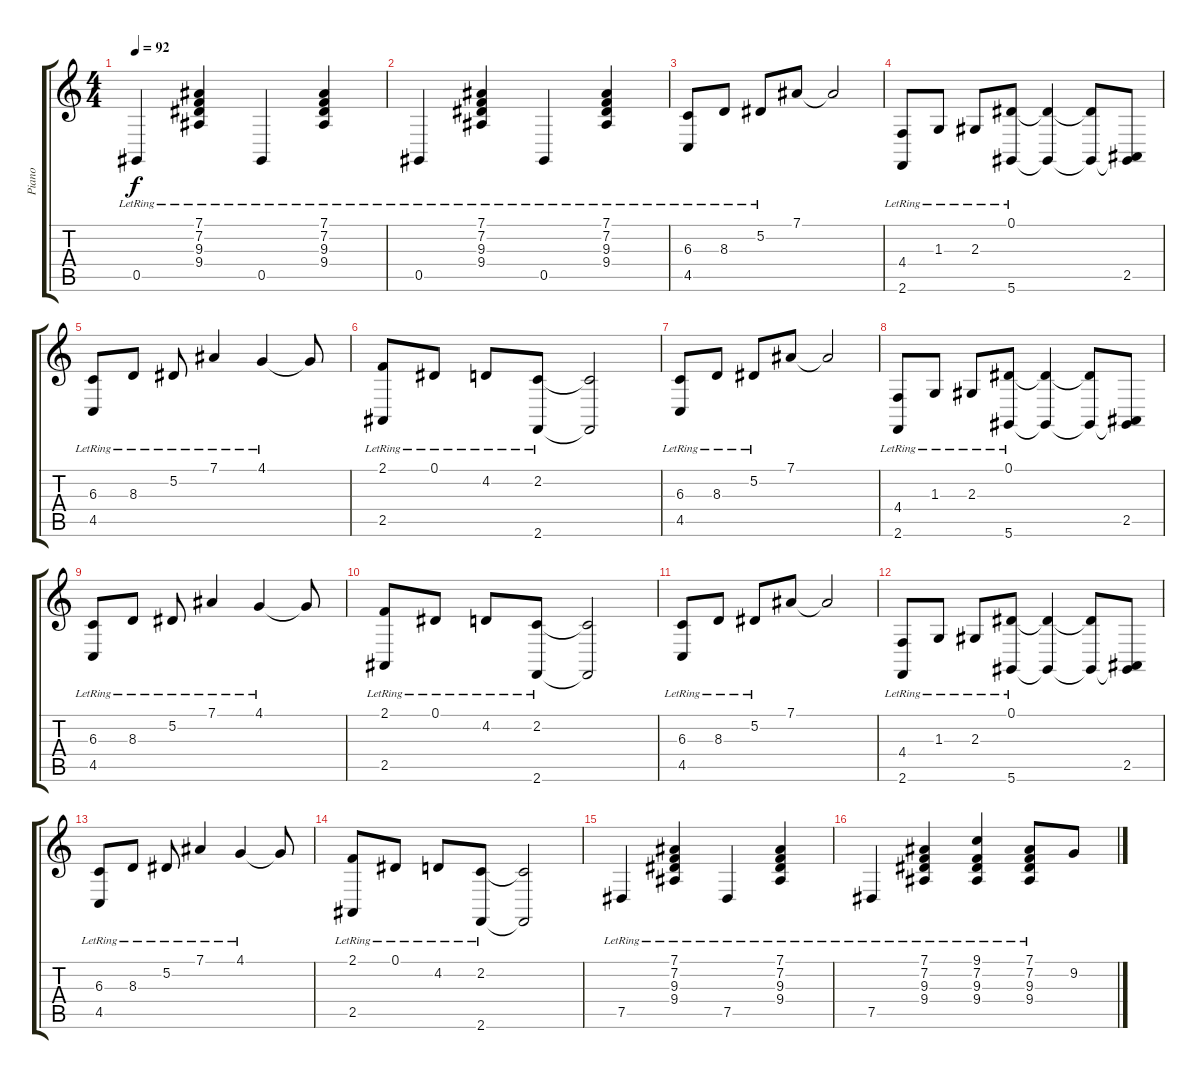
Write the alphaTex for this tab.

\track ("Piano" "Piano") {instrument acousticgrandpiano}
\staff {score tabs}
\tuning (Eb4 Bb3 Gb3 Db3 Ab2 Eb2) {hide}
\ts (4 4)
\tempo 92
\clef g2
\ks c
0.5{lr}.4{dy f} (7.1{lr} 7.2{lr} 9.3{lr} 9.4{lr}).4 0.5{lr}.4 (7.1{lr} 7.2{lr} 9.3{lr} 9.4{lr}).4 |
0.5{lr}.4 (7.1{lr} 7.2{lr} 9.3{lr} 9.4{lr}).4 0.5{lr}.4 (7.1{lr} 7.2{lr} 9.3{lr} 9.4{lr}).4 |
(6.3{lr} 4.5{lr}).8 8.3{lr}.8 5.2{lr}.8 7.1.8 7.1{t}.2 |
(4.4{lr} 2.6{lr}).8 1.3{lr}.8 2.3{lr}.8 (0.1{lr} 5.6).8 (0.1{t} 5.6{t}).4 (0.1{t} 5.6{t}).8 (2.5 5.6{t}).8 |
(6.3{lr} 4.5{lr}).8 8.3{lr}.8 5.2{lr}.8 7.1{lr}.4 4.1{lr}.4 4.1{t}.8 |
(2.1{lr} 2.5{lr}).8 0.1{lr}.8 4.2{lr}.8 (2.2{lr} 2.6{lr}).8 (2.2{t} 2.6{t}).2 |
(6.3{lr} 4.5{lr}).8 8.3{lr}.8 5.2{lr}.8 7.1.8 7.1{t}.2 |
(4.4{lr} 2.6{lr}).8 1.3{lr}.8 2.3{lr}.8 (0.1{lr} 5.6).8 (0.1{t} 5.6{t}).4 (0.1{t} 5.6{t}).8 (2.5 5.6{t}).8 |
(6.3{lr} 4.5{lr}).8 8.3{lr}.8 5.2{lr}.8 7.1{lr}.4 4.1{lr}.4 4.1{t}.8 |
(2.1{lr} 2.5{lr}).8 0.1{lr}.8 4.2{lr}.8 (2.2{lr} 2.6{lr}).8 (2.2{t} 2.6{t}).2 |
(6.3{lr} 4.5{lr}).8 8.3{lr}.8 5.2{lr}.8 7.1.8 7.1{t}.2 |
(4.4{lr} 2.6{lr}).8 1.3{lr}.8 2.3{lr}.8 (0.1{lr} 5.6).8 (0.1{t} 5.6{t}).4 (0.1{t} 5.6{t}).8 (2.5 5.6{t}).8 |
(6.3{lr} 4.5{lr}).8 8.3{lr}.8 5.2{lr}.8 7.1{lr}.4 4.1{lr}.4 4.1{t}.8 |
(2.1{lr} 2.5{lr}).8 0.1{lr}.8 4.2{lr}.8 (2.2{lr} 2.6{lr}).8 (2.2{t} 2.6{t}).2 |
7.5{lr}.4 (7.1{lr} 7.2{lr} 9.3{lr} 9.4{lr}).4 7.5{lr}.4 (7.1{lr} 7.2{lr} 9.3{lr} 9.4{lr}).4 |
7.5{lr}.4 (7.1{lr} 7.2{lr} 9.3{lr} 9.4{lr}).4 (9.1{lr} 7.2{lr} 9.3{lr} 9.4{lr}).4 (7.1{lr} 7.2{lr} 9.3{lr} 9.4{lr}).8 9.2.8
